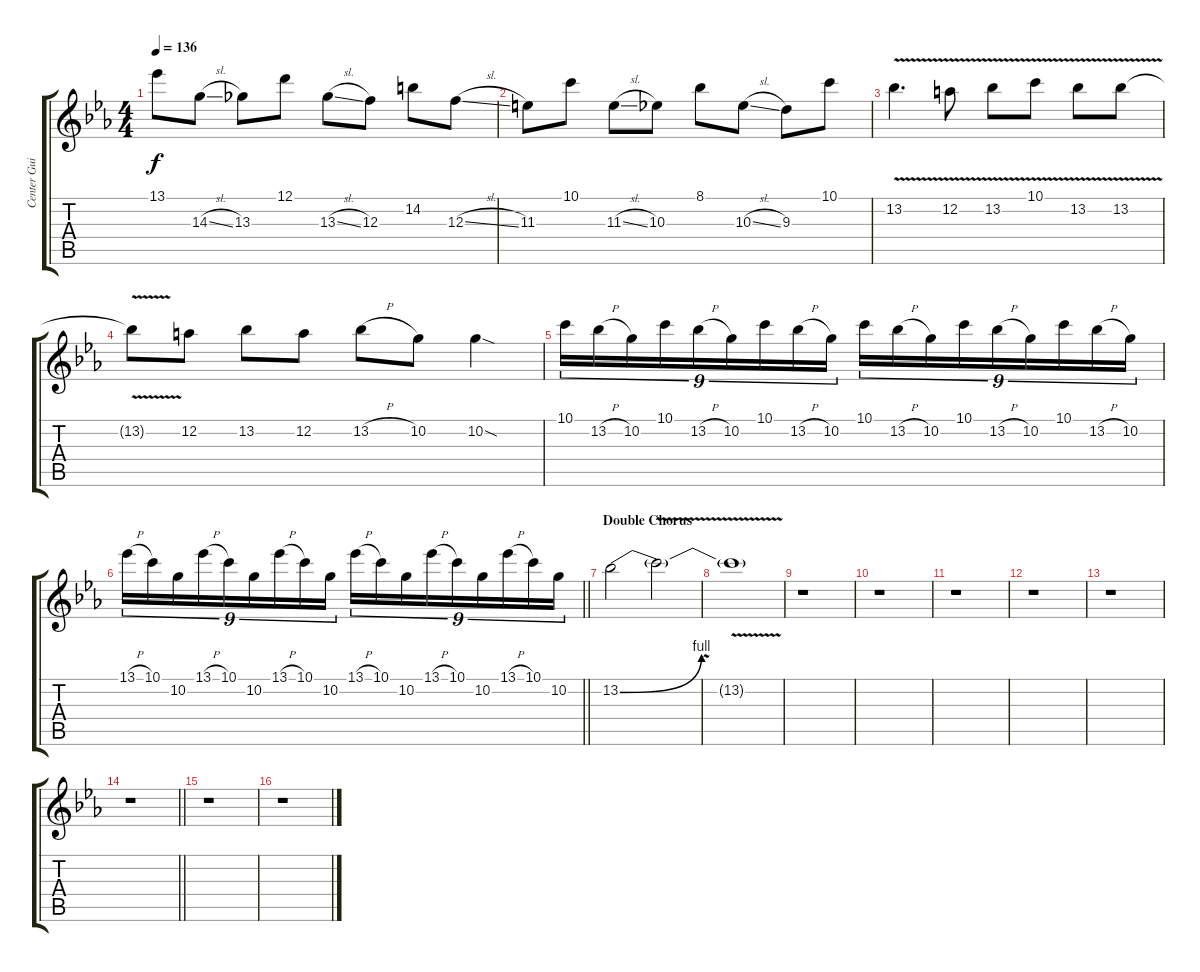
\track ("Center Guitar" "Center Gui") {instrument overdrivenguitar}
\staff {score tabs}
\tuning (D4 A3 F3 C3 G2 C2) {hide}
\ts (4 4)
\tempo 136
\clef g2
\ks eb
13.1.8{dy f} 14.3{sl}.8 13.3.8 12.1.8 13.3{sl}.8 12.3.8 14.2.8 12.3{sl}.8 |
11.3.8 10.1.8 11.3{sl}.8 10.3.8 8.1.8 10.3{sl}.8 9.3.8 10.1.8 |
13.2{v}.4{d} 12.2{v}.8 13.2{v}.8 10.1{v}.8 13.2{v}.8 13.2{v}.8 |
13.2{v t}.8 12.2.8 13.2.8 12.2.8 13.2{h}.8 10.2.8 10.2{sod}.4 |
10.1.16{tu (9 8)} 13.2{h}.16{tu (9 8)} 10.2.16{tu (9 8)} 10.1.16{tu (9 8)} 13.2{h}.16{tu (9 8)} 10.2.16{tu (9 8)} 10.1.16{tu (9 8)} 13.2{h}.16{tu (9 8)} 10.2.16{tu (9 8)} 10.1.16{tu (9 8)} 13.2{h}.16{tu (9 8)} 10.2.16{tu (9 8)} 10.1.16{tu (9 8)} 13.2{h}.16{tu (9 8)} 10.2.16{tu (9 8)} 10.1.16{tu (9 8)} 13.2{h}.16{tu (9 8)} 10.2.16{tu (9 8)} |
\barLineRight lightlight
13.1{h}.16{tu (9 8)} 10.1.16{tu (9 8)} 10.2.16{tu (9 8)} 13.1{h}.16{tu (9 8)} 10.1.16{tu (9 8)} 10.2.16{tu (9 8)} 13.1{h}.16{tu (9 8)} 10.1.16{tu (9 8)} 10.2.16{tu (9 8)} 13.1{h}.16{tu (9 8)} 10.1.16{tu (9 8)} 10.2.16{tu (9 8)} 13.1{h}.16{tu (9 8)} 10.1.16{tu (9 8)} 10.2.16{tu (9 8)} 13.1{h}.16{tu (9 8)} 10.1.16{tu (9 8)} 10.2.16{tu (9 8)} |
\section ("" "Double Chorus")
13.2{be (bend 0 0 60 4)}.2 13.2{v t}.2 |
13.2{t}.1{volume 0} |
r.1 |
r.1 |
r.1 |
r.1 |
r.1 |
\barLineRight lightlight
r.1 |
r.1 |
r.1
